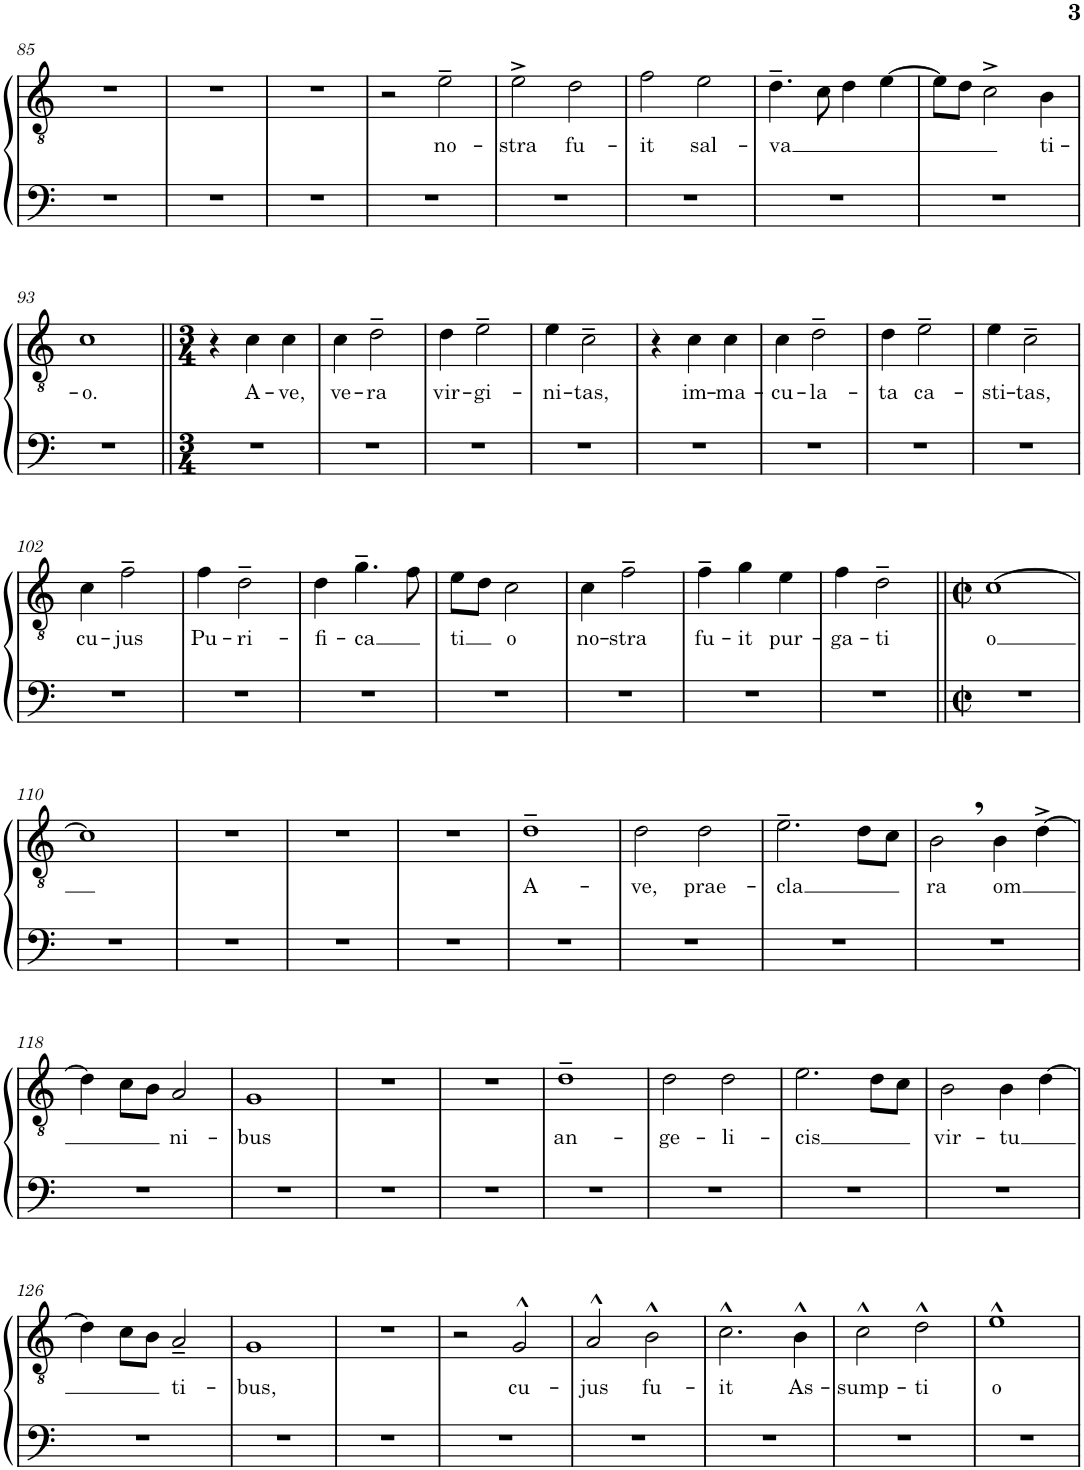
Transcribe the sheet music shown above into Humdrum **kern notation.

**kern	**kern	**text
*part1	*part1	*part1
*staff2	*staff1	*staff1
*I"Piano	*	*
*I'Pno.	*	*
!!LO:PB:g=z
*clefF4	*clefGv2	*
*k[]	*k[]	*
*M2/2	*M2/2	*
*met(c|)	*met(c|)	*
=85	=85	=85
1r	1r	.
=86	=86	=86
1r	1r	.
=87	=87	=87
1r	1r	.
=88	=88	=88
1r	2r	.
!	!	!LO:LY:b
.	2e~\	no-
=89	=89	=89
!	!	!LO:LY:b
1r	2e^\	-stra
!	!	!LO:LY:b
.	2d\	fu-
=90	=90	=90
!	!	!LO:LY:b
1r	2f\	-it
!	!	!LO:LY:b
.	2e\	sal-
=91	=91	=91
!	!	!LO:LY:b
1r	4.d~\	-va
.	8c\	.
.	4d\	.
.	[4e\	.
=92	=92	=92
1r	8e\L]	.
.	8d\J	.
.	2c^\	.
!	!	!LO:LY:b
.	4B\	ti-
!!LO:LB:g=z
=93	=93	=93
!	!	!LO:LY:b
1r	1c	-o.
=94||	=94||	=94||
*M3/4	*M3/4	*
2.r	4r	.
!	!	!LO:LY:b
.	4c\	A-
!	!	!LO:LY:b
.	4c\	-ve,
=95	=95	=95
!	!	!LO:LY:b
2.r	4c\	ve-
!	!	!LO:LY:b
.	2d~\	-ra
=96	=96	=96
!	!	!LO:LY:b
2.r	4d\	vir-
!	!	!LO:LY:b
.	2e~\	-gi-
=97	=97	=97
!	!	!LO:LY:b
2.r	4e\	-ni-
!	!	!LO:LY:b
.	2c~\	-tas,
=98	=98	=98
2.r	4r	.
!	!	!LO:LY:b
.	4c\	im-
!	!	!LO:LY:b
.	4c\	-ma-
=99	=99	=99
!	!	!LO:LY:b
2.r	4c\	-cu-
!	!	!LO:LY:b
.	2d~\	-la-
=100	=100	=100
!	!	!LO:LY:b
2.r	4d\	-ta
!	!	!LO:LY:b
.	2e~\	ca-
=101	=101	=101
!	!	!LO:LY:b
2.r	4e\	-sti-
!	!	!LO:LY:b
.	2c~\	-tas,
!!LO:LB:g=z
=102	=102	=102
!	!	!LO:LY:b
2.r	4c\	cu-
!	!	!LO:LY:b
.	2f~\	-jus
=103	=103	=103
!	!	!LO:LY:b
2.r	4f\	Pu-
!	!	!LO:LY:b
.	2d~\	-ri-
=104	=104	=104
!	!	!LO:LY:b
2.r	4d\	-fi-
!	!	!LO:LY:b
.	4.g~\	-ca
.	8f\	.
=105	=105	=105
!	!	!LO:LY:b
2.r	8e\L	ti
.	8d\J	.
!	!	!LO:LY:b
.	2c\	o
=106	=106	=106
!	!	!LO:LY:b
2.r	4c\	no-
!	!	!LO:LY:b
.	2f~\	-stra
=107	=107	=107
!	!	!LO:LY:b
2.r	4f~\	fu-
!	!	!LO:LY:b
.	4g\	-it
!	!	!LO:LY:b
.	4e\	pur-
=108	=108	=108
!	!	!LO:LY:b
2.r	4f\	-ga-
!	!	!LO:LY:b
.	2d~\	-ti
=109||	=109||	=109||
*M2/2	*M2/2	*
*met(c|)	*met(c|)	*
!	!	!LO:LY:b
1r	[1c	o
!!LO:LB:g=z
=110	=110	=110
1r	1c]	.
=111	=111	=111
1r	1r	.
=112	=112	=112
1r	1r	.
=113	=113	=113
1r	1r	.
=114	=114	=114
!	!	!LO:LY:b
1r	1d~	A-
=115	=115	=115
!	!	!LO:LY:b
1r	2d\	-ve,
!	!	!LO:LY:b
.	2d\	prae-
=116	=116	=116
!	!	!LO:LY:b
1r	2.e~\	-cla
.	8d\L	.
.	8c\J	.
=117	=117	=117
!	!	!LO:LY:b
1r	2B,\	ra
!	!	!LO:LY:b
.	4B\	om
.	[4d^\	.
!!LO:LB:g=z
=118	=118	=118
1r	4d\]	.
.	8c\L	.
.	8B\J	.
!	!	!LO:LY:b
.	2A/	ni-
=119	=119	=119
!	!	!LO:LY:b
1r	1G	-bus
=120	=120	=120
1r	1r	.
=121	=121	=121
1r	1r	.
=122	=122	=122
!	!	!LO:LY:b
1r	1d~	an-
=123	=123	=123
!	!	!LO:LY:b
1r	2d\	-ge-
!	!	!LO:LY:b
.	2d\	-li-
=124	=124	=124
!	!	!LO:LY:b
1r	2.e\	-cis
.	8d\L	.
.	8c\J	.
=125	=125	=125
!	!	!LO:LY:b
1r	2B\	vir-
!	!	!LO:LY:b
.	4B\	-tu
.	[4d\	.
!!LO:LB:g=z
=126	=126	=126
1r	4d\]	.
.	8c\L	.
.	8B\J	.
!	!	!LO:LY:b
.	2A~/	ti-
=127	=127	=127
!	!	!LO:LY:b
1r	1G	-bus,
=128	=128	=128
1r	1r	.
=129	=129	=129
1r	2r	.
!	!	!LO:LY:b
.	2G^^/	cu-
=130	=130	=130
!	!	!LO:LY:b
1r	2A^^/	-jus
!	!	!LO:LY:b
.	2B^^\	fu-
=131	=131	=131
!	!	!LO:LY:b
1r	2.c^^\	-it
!	!	!LO:LY:b
.	4B^^\	As-
=132	=132	=132
!	!	!LO:LY:b
1r	2c^^\	-sump-
!	!	!LO:LY:b
.	2d^^\	-ti
=133	=133	=133
!	!	!LO:LY:b
1r	1e^^	o
=	=	=
*-	*-	*-
